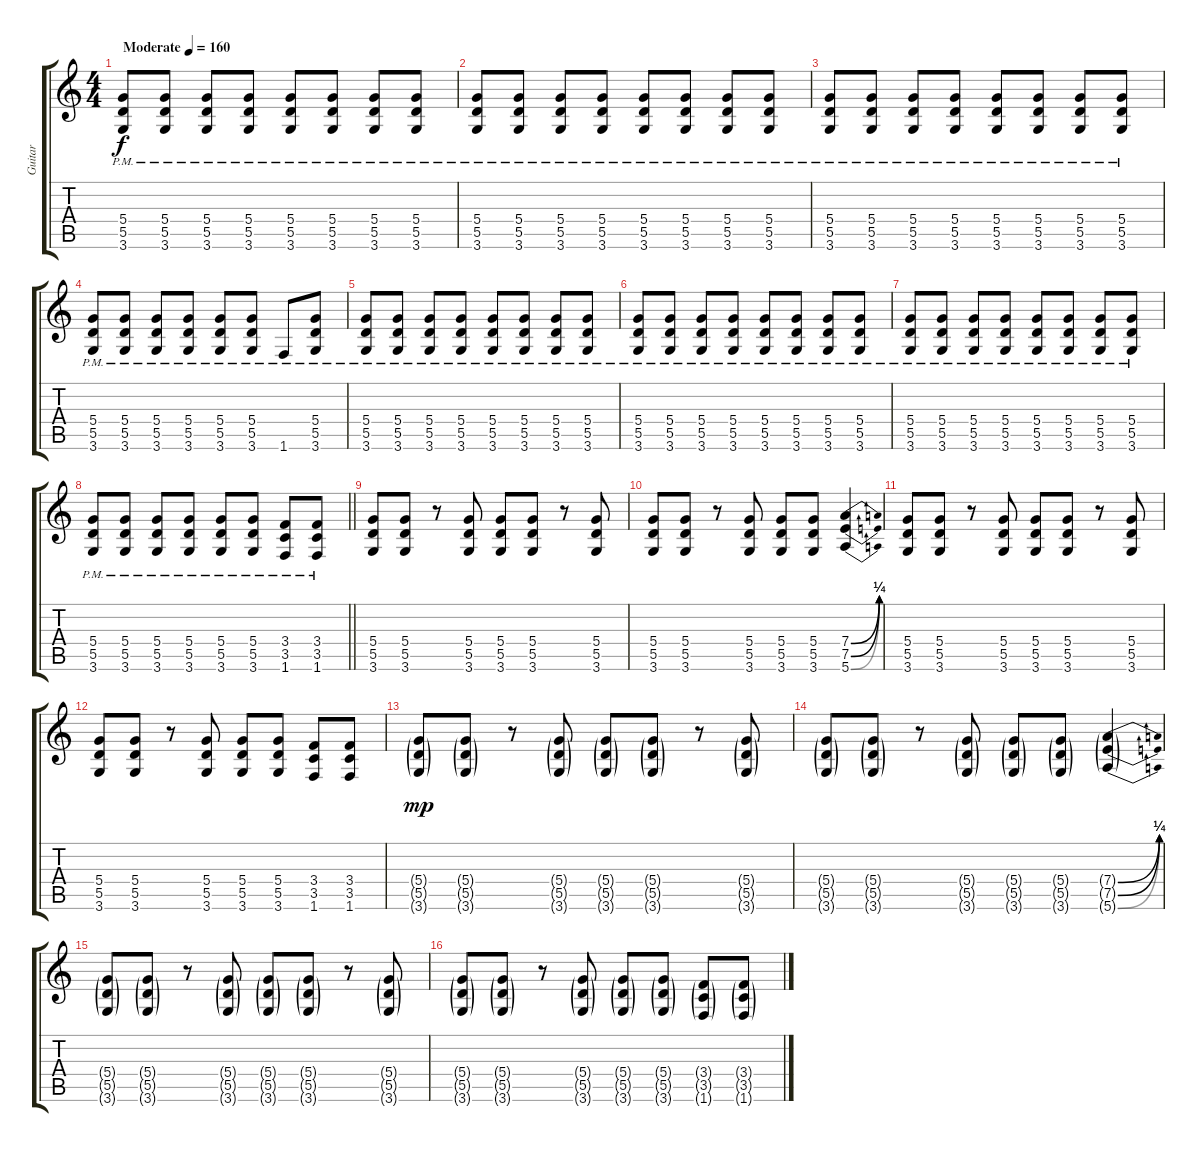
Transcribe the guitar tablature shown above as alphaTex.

\track ("Guitar" "Guitar") {instrument overdrivenguitar}
\staff {score tabs}
\tuning (E4 B3 G3 D3 A2 E2) {hide}
\ts (4 4)
\tempo (160 "Moderate")
\clef g2
\ks c
(5.4{pm} 5.5{pm} 3.6{pm}).8{dy f instrument overdrivenguitar} (5.4{pm} 5.5{pm} 3.6{pm}).8 (5.4{pm} 5.5{pm} 3.6{pm}).8 (5.4{pm} 5.5{pm} 3.6{pm}).8 (5.4{pm} 5.5{pm} 3.6{pm}).8 (5.4{pm} 5.5{pm} 3.6{pm}).8 (5.4{pm} 5.5{pm} 3.6{pm}).8 (5.4{pm} 5.5{pm} 3.6{pm}).8 |
(5.4{pm} 5.5{pm} 3.6{pm}).8 (5.4{pm} 5.5{pm} 3.6{pm}).8 (5.4{pm} 5.5{pm} 3.6{pm}).8 (5.4{pm} 5.5{pm} 3.6{pm}).8 (5.4{pm} 5.5{pm} 3.6{pm}).8 (5.4{pm} 5.5{pm} 3.6{pm}).8 (5.4{pm} 5.5{pm} 3.6{pm}).8 (5.4{pm} 5.5{pm} 3.6{pm}).8 |
(5.4{pm} 5.5{pm} 3.6{pm}).8 (5.4{pm} 5.5{pm} 3.6{pm}).8 (5.4{pm} 5.5{pm} 3.6{pm}).8 (5.4{pm} 5.5{pm} 3.6{pm}).8 (5.4{pm} 5.5{pm} 3.6{pm}).8 (5.4{pm} 5.5{pm} 3.6{pm}).8 (5.4{pm} 5.5{pm} 3.6{pm}).8 (5.4{pm} 5.5{pm} 3.6{pm}).8 |
(5.4{pm} 5.5{pm} 3.6{pm}).8 (5.4{pm} 5.5{pm} 3.6{pm}).8 (5.4{pm} 5.5{pm} 3.6{pm}).8 (5.4{pm} 5.5{pm} 3.6{pm}).8 (5.4{pm} 5.5{pm} 3.6{pm}).8 (5.4{pm} 5.5{pm} 3.6{pm}).8 1.6{pm}.8 (5.4{pm} 5.5{pm} 3.6{pm}).8 |
(5.4{pm} 5.5{pm} 3.6{pm}).8 (5.4{pm} 5.5{pm} 3.6{pm}).8 (5.4{pm} 5.5{pm} 3.6{pm}).8 (5.4{pm} 5.5{pm} 3.6{pm}).8 (5.4{pm} 5.5{pm} 3.6{pm}).8 (5.4{pm} 5.5{pm} 3.6{pm}).8 (5.4{pm} 5.5{pm} 3.6{pm}).8 (5.4{pm} 5.5{pm} 3.6{pm}).8 |
(5.4{pm} 5.5{pm} 3.6{pm}).8 (5.4{pm} 5.5{pm} 3.6{pm}).8 (5.4{pm} 5.5{pm} 3.6{pm}).8 (5.4{pm} 5.5{pm} 3.6{pm}).8 (5.4{pm} 5.5{pm} 3.6{pm}).8 (5.4{pm} 5.5{pm} 3.6{pm}).8 (5.4{pm} 5.5{pm} 3.6{pm}).8 (5.4{pm} 5.5{pm} 3.6{pm}).8 |
(5.4{pm} 5.5{pm} 3.6{pm}).8 (5.4{pm} 5.5{pm} 3.6{pm}).8 (5.4{pm} 5.5{pm} 3.6{pm}).8 (5.4{pm} 5.5{pm} 3.6{pm}).8 (5.4{pm} 5.5{pm} 3.6{pm}).8 (5.4{pm} 5.5{pm} 3.6{pm}).8 (5.4{pm} 5.5{pm} 3.6{pm}).8 (5.4{pm} 5.5{pm} 3.6{pm}).8 |
\barLineRight lightlight
(5.4{pm} 5.5{pm} 3.6{pm}).8 (5.4{pm} 5.5{pm} 3.6{pm}).8 (5.4{pm} 5.5{pm} 3.6{pm}).8 (5.4{pm} 5.5{pm} 3.6{pm}).8 (5.4{pm} 5.5{pm} 3.6{pm}).8 (5.4{pm} 5.5{pm} 3.6{pm}).8 (3.4{pm} 3.5{pm} 1.6{pm}).8 (3.4{pm} 3.5{pm} 1.6{pm}).8 |
(5.4 5.5 3.6).8 (5.4 5.5 3.6).8 r.8 (5.4 5.5 3.6).8 (5.4 5.5 3.6).8 (5.4 5.5 3.6).8 r.8 (5.4 5.5 3.6).8 |
(5.4 5.5 3.6).8 (5.4 5.5 3.6).8 r.8 (5.4 5.5 3.6).8 (5.4 5.5 3.6).8 (5.4 5.5 3.6).8 (7.4{be (bend 0 0 60 1)} 7.5{be (bend 0 0 60 1)} 5.6{be (bend 0 0 60 1)}).4 |
(5.4 5.5 3.6).8 (5.4 5.5 3.6).8 r.8 (5.4 5.5 3.6).8 (5.4 5.5 3.6).8 (5.4 5.5 3.6).8 r.8 (5.4 5.5 3.6).8 |
(5.4 5.5 3.6).8 (5.4 5.5 3.6).8 r.8 (5.4 5.5 3.6).8 (5.4 5.5 3.6).8 (5.4 5.5 3.6).8 (3.4 3.5 1.6).8 (3.4 3.5 1.6).8 |
(5.4{g} 5.5{g} 3.6{g}).8{dy mp} (5.4{g} 5.5{g} 3.6{g}).8 r.8 (5.4{g} 5.5{g} 3.6{g}).8 (5.4{g} 5.5{g} 3.6{g}).8 (5.4{g} 5.5{g} 3.6{g}).8 r.8 (5.4{g} 5.5{g} 3.6{g}).8 |
(5.4{g} 5.5{g} 3.6{g}).8 (5.4{g} 5.5{g} 3.6{g}).8 r.8 (5.4{g} 5.5{g} 3.6{g}).8 (5.4{g} 5.5{g} 3.6{g}).8 (5.4{g} 5.5{g} 3.6{g}).8 (7.4{be (bend 0 0 60 1) g} 7.5{be (bend 0 0 60 1) g} 5.6{be (bend 0 0 60 1) g}).4 |
(5.4{g} 5.5{g} 3.6{g}).8 (5.4{g} 5.5{g} 3.6{g}).8 r.8 (5.4{g} 5.5{g} 3.6{g}).8 (5.4{g} 5.5{g} 3.6{g}).8 (5.4{g} 5.5{g} 3.6{g}).8 r.8 (5.4{g} 5.5{g} 3.6{g}).8 |
(5.4{g} 5.5{g} 3.6{g}).8 (5.4{g} 5.5{g} 3.6{g}).8 r.8 (5.4{g} 5.5{g} 3.6{g}).8 (5.4{g} 5.5{g} 3.6{g}).8 (5.4{g} 5.5{g} 3.6{g}).8 (3.4{g} 3.5{g} 1.6{g}).8 (3.4{g} 3.5{g} 1.6{g}).8
